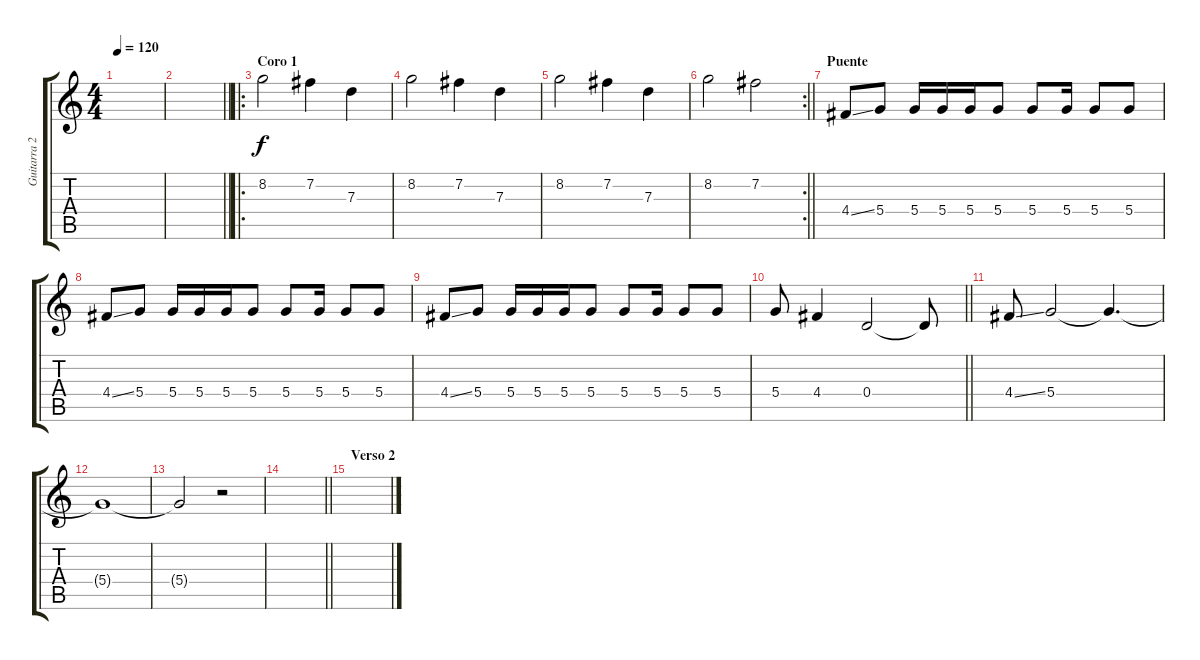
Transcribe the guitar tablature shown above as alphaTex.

\track ("Guitarra 2" "Guitarra 2") {instrument overdrivenguitar}
\staff {score tabs}
\tuning (E4 B3 G3 D3 A2 E2) {hide}
\ts (4 4)
\tempo 120
\clef g2
\ks c
|
\barLineRight lightlight
|
\ro
\section ("" "Coro 1")
8.2.2 7.2.4 7.3.4 |
8.2.2 7.2.4 7.3.4 |
8.2.2 7.2.4 7.3.4 |
\rc 2
\barLineRight lightlight
8.2.2 7.2.2 |
\section ("" "Puente")
4.4{ss}.8 5.4.8 5.4.16 5.4.16 5.4.16 5.4.8 5.4.8 5.4.16 5.4.8 5.4.8 |
4.4{ss}.8 5.4.8 5.4.16 5.4.16 5.4.16 5.4.8 5.4.8 5.4.16 5.4.8 5.4.8 |
4.4{ss}.8 5.4.8 5.4.16 5.4.16 5.4.16 5.4.8 5.4.8 5.4.16 5.4.8 5.4.8 |
\barLineRight lightlight
5.4.8 4.4.4 0.4.2 0.4{t}.8 |
\section ("" "")
4.4{ss}.8 5.4.2 5.4{t}.4{d} |
5.4{t}.1 |
5.4{t}.2 r.2 |
\barLineRight lightlight
|
\section ("" "Verso 2")
